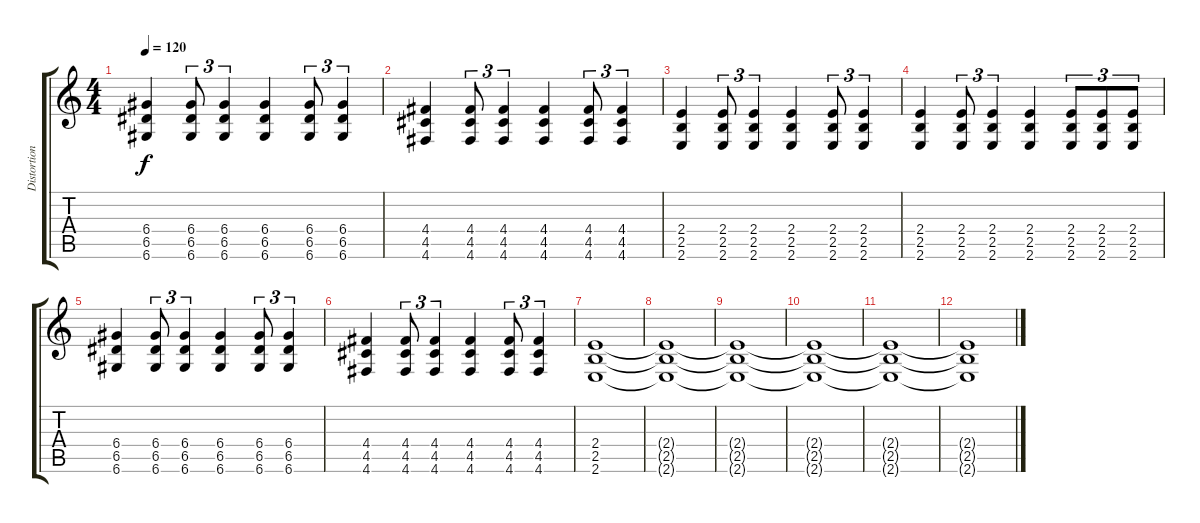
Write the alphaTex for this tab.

\track ("Distortion Guitar" "Distortion") {instrument overdrivenguitar}
\staff {score tabs}
\tuning (E4 B3 G3 D3 A2 D2) {hide}
\ts (4 4)
\tempo 120
\clef g2
\ks c
(6.4 6.5 6.6).4{dy f} (6.4 6.5 6.6).8{tu (3 2)} (6.4 6.5 6.6).4{tu (3 2)} (6.4 6.5 6.6).4 (6.4 6.5 6.6).8{tu (3 2)} (6.4 6.5 6.6).4{tu (3 2)} |
(4.4 4.5 4.6).4 (4.4 4.5 4.6).8{tu (3 2)} (4.4 4.5 4.6).4{tu (3 2)} (4.4 4.5 4.6).4 (4.4 4.5 4.6).8{tu (3 2)} (4.4 4.5 4.6).4{tu (3 2)} |
(2.4 2.5 2.6).4 (2.4 2.5 2.6).8{tu (3 2)} (2.4 2.5 2.6).4{tu (3 2)} (2.4 2.5 2.6).4 (2.4 2.5 2.6).8{tu (3 2)} (2.4 2.5 2.6).4{tu (3 2)} |
(2.4 2.5 2.6).4 (2.4 2.5 2.6).8{tu (3 2)} (2.4 2.5 2.6).4{tu (3 2)} (2.4 2.5 2.6).4 (2.4 2.5 2.6).8{tu (3 2)} (2.4 2.5 2.6).8{tu (3 2)} (2.4 2.5 2.6).8{tu (3 2)} |
(6.4 6.5 6.6).4 (6.4 6.5 6.6).8{tu (3 2)} (6.4 6.5 6.6).4{tu (3 2)} (6.4 6.5 6.6).4 (6.4 6.5 6.6).8{tu (3 2)} (6.4 6.5 6.6).4{tu (3 2)} |
(4.4 4.5 4.6).4 (4.4 4.5 4.6).8{tu (3 2)} (4.4 4.5 4.6).4{tu (3 2)} (4.4 4.5 4.6).4 (4.4 4.5 4.6).8{tu (3 2)} (4.4 4.5 4.6).4{tu (3 2)} |
(2.4 2.5 2.6).1 |
(2.4{t} 2.5{t} 2.6{t}).1 |
(2.4{t} 2.5{t} 2.6{t}).1 |
(2.4{t} 2.5{t} 2.6{t}).1 |
(2.4{t} 2.5{t} 2.6{t}).1 |
(2.4{t} 2.5{t} 2.6{t}).1
